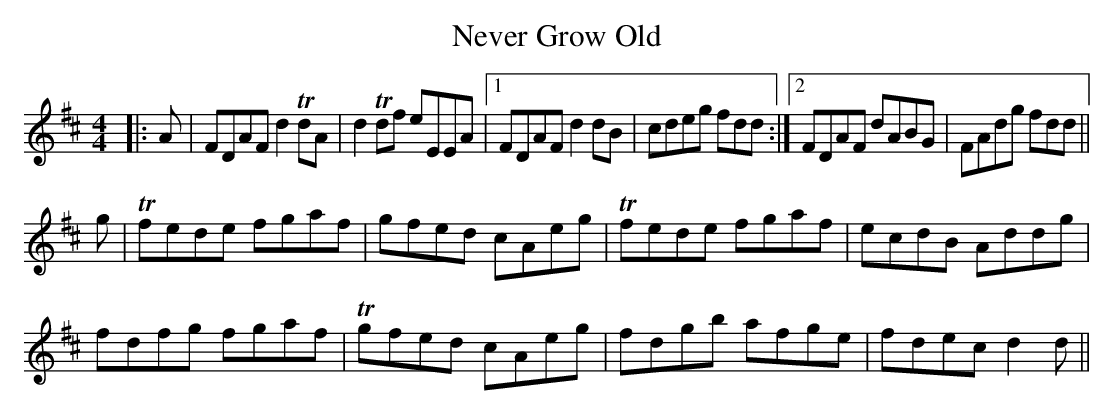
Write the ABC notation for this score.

X:1
T: Never Grow Old
M: 4/4
L: 1/8
K: Dmaj
|:A|FDAF d2 TdA|d2 Tdf eEEA|1 FDAF d2 dB|cdeg fdd:|2 FDAF dABG|FAdg fdd||
g|Tfede fgaf|gfed cAeg|Tfede fgaf|ecdB Addg|
fdfg fgaf|Tgfed cAeg|fdgb afge|fdec d2 d||
